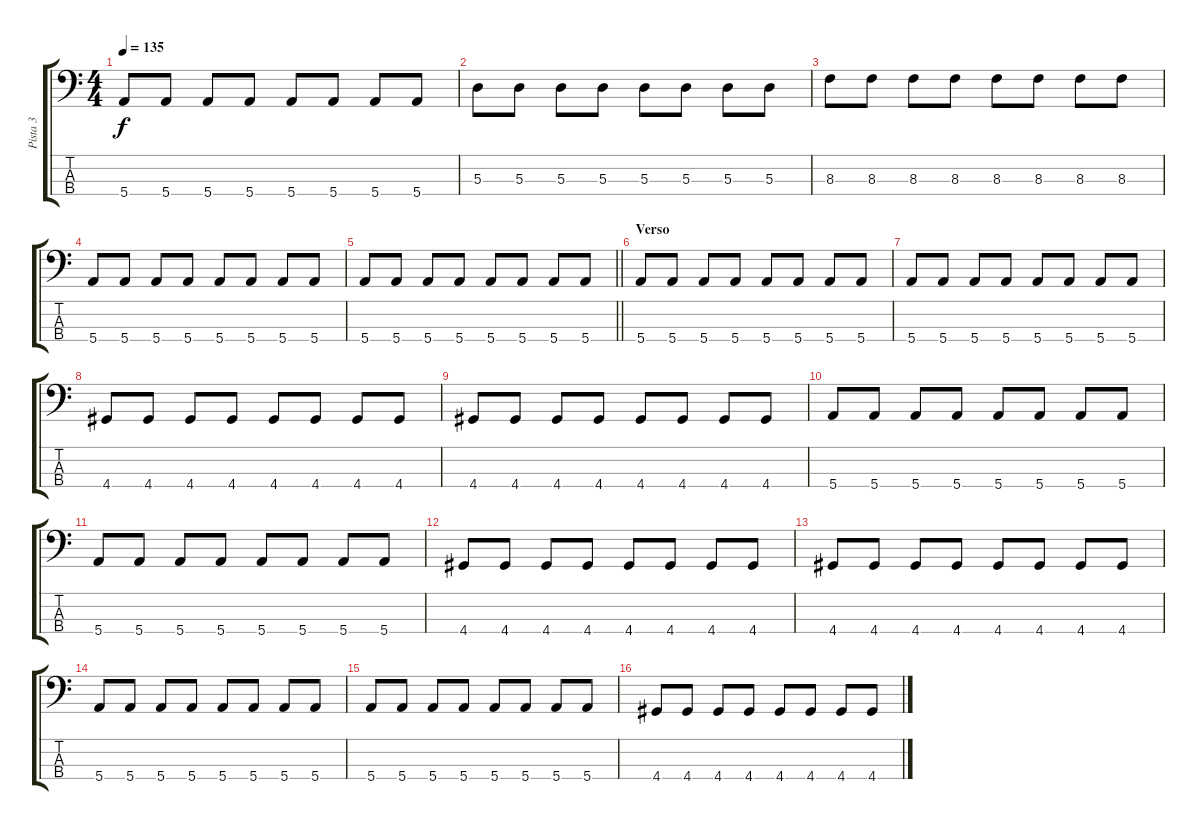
\track ("Pista 3" "Pista 3") {instrument electricbasspick}
\staff {score tabs}
\tuning (G2 D2 A1 E1) {hide}
\ts (4 4)
\tempo 135
\clef f4
\ks c
5.4.8{dy f} 5.4.8 5.4.8 5.4.8 5.4.8 5.4.8 5.4.8 5.4.8 |
5.3.8 5.3.8 5.3.8 5.3.8 5.3.8 5.3.8 5.3.8 5.3.8 |
8.3.8 8.3.8 8.3.8 8.3.8 8.3.8 8.3.8 8.3.8 8.3.8 |
5.4.8 5.4.8 5.4.8 5.4.8 5.4.8 5.4.8 5.4.8 5.4.8 |
\barLineRight lightlight
5.4.8 5.4.8 5.4.8 5.4.8 5.4.8 5.4.8 5.4.8 5.4.8 |
\section ("" "Verso")
5.4.8 5.4.8 5.4.8 5.4.8 5.4.8 5.4.8 5.4.8 5.4.8 |
5.4.8 5.4.8 5.4.8 5.4.8 5.4.8 5.4.8 5.4.8 5.4.8 |
4.4.8 4.4.8 4.4.8 4.4.8 4.4.8 4.4.8 4.4.8 4.4.8 |
4.4.8 4.4.8 4.4.8 4.4.8 4.4.8 4.4.8 4.4.8 4.4.8 |
5.4.8 5.4.8 5.4.8 5.4.8 5.4.8 5.4.8 5.4.8 5.4.8 |
5.4.8 5.4.8 5.4.8 5.4.8 5.4.8 5.4.8 5.4.8 5.4.8 |
4.4.8 4.4.8 4.4.8 4.4.8 4.4.8 4.4.8 4.4.8 4.4.8 |
4.4.8 4.4.8 4.4.8 4.4.8 4.4.8 4.4.8 4.4.8 4.4.8 |
5.4.8 5.4.8 5.4.8 5.4.8 5.4.8 5.4.8 5.4.8 5.4.8 |
5.4.8 5.4.8 5.4.8 5.4.8 5.4.8 5.4.8 5.4.8 5.4.8 |
4.4.8 4.4.8 4.4.8 4.4.8 4.4.8 4.4.8 4.4.8 4.4.8
